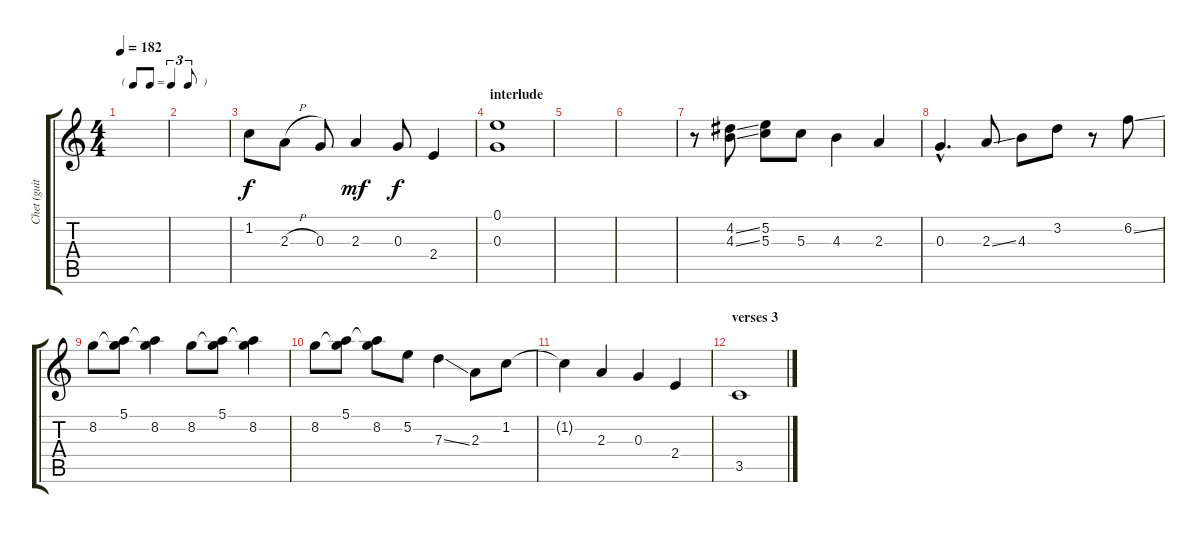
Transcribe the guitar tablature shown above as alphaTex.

\track ("Chet (guitar)" "Chet (guit") {instrument acousticguitarnylon}
\staff {score tabs}
\tuning (E4 B3 G3 D3 A2 E2) {hide}
\ts (4 4)
\tf triplet8th
\tempo 182
\clef g2
\ks c
|
|
1.2.8 2.3{h}.8 0.3.8 2.3.4{dy mf} 0.3.8{dy f} 2.4.4 |
\section ("" "interlude")
(0.1 0.3).1 |
|
|
r.8 (4.2{ss} 4.3{ss}).8 (5.2 5.3).8 5.3.8 4.3.4 2.3.4 |
0.3{hac}.4{d} 2.3{ss}.8 4.3.8 3.2.8 r.8 6.2{ss}.8 |
8.2.8 (5.1 8.2{t}).8 (5.1{t} 8.2).4 8.2.8 (5.1 8.2{t}).8 (5.1{t} 8.2).4 |
8.2.8 (5.1 8.2{t}).8 (5.1{t} 8.2).8 5.2.8 7.3{ss}.4 2.3.8 1.2.8 |
1.2{t}.4 2.3.4 0.3.4 2.4.4 |
\section ("" "verses 3")
3.5.1
